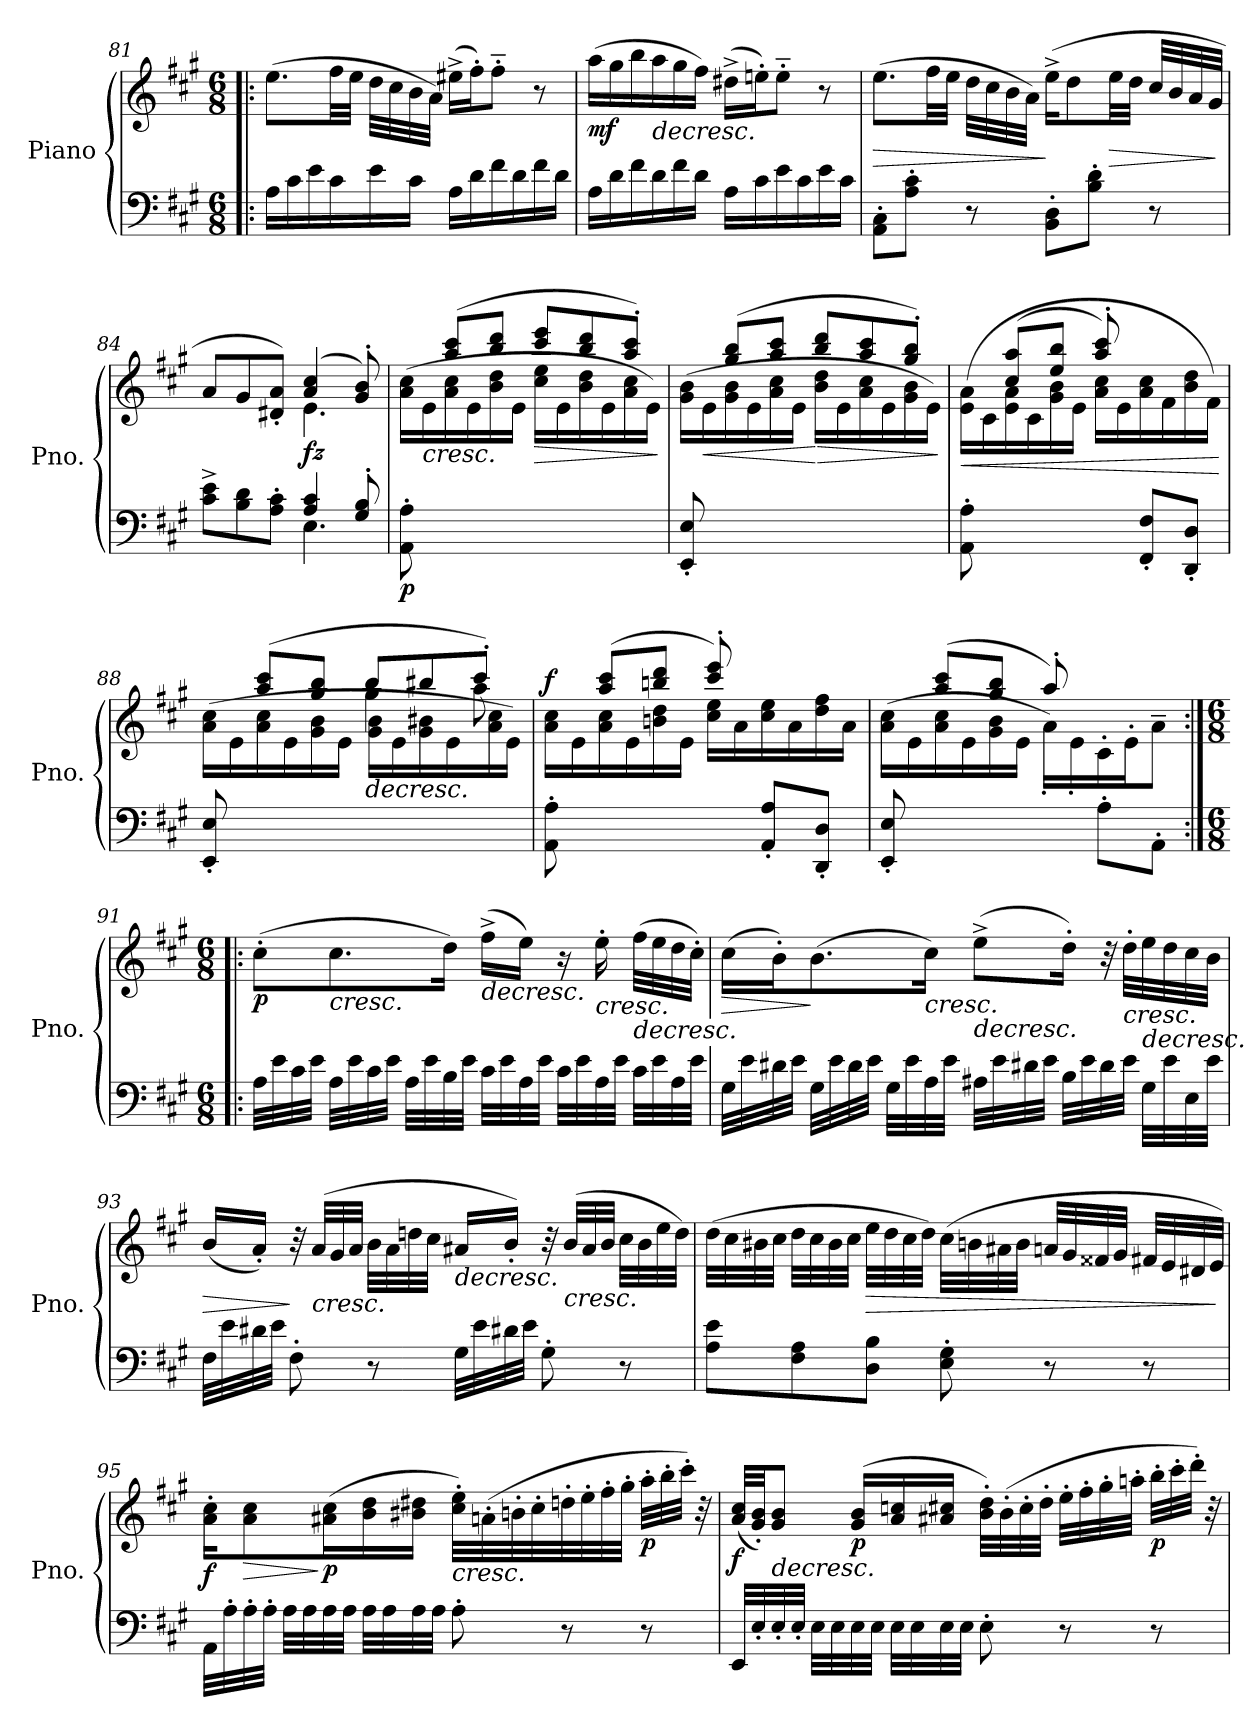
**kern	**kern	**dynam
*part1	*part1	*part1
*staff2	*staff1	*staff1/2
*I"Piano	*	*
*I'Pno.	*	*
!!LO:LB:g=z
*clefF4	*clefG2	*
*k[f#c#g#]	*k[f#c#g#]	*
*M6/8	*M6/8	*
=81!|:	=81!|:	=81!|:
!	!	!LO:DY:b=2
!	!	!LO:DY:n=1:b
16A\LL	(8.ee\L	p mp
16c#\	.	.
16e\	.	.
16c#\	32ff#\LL	.
.	32ee\JJJ	.
16e\	32dd\LLL	.
.	32cc#\	.
16c#\JJ	32b\	.
.	32a\JJJ)	.
16A\LL	(16ee#X^\LL	.
16d\	16ff#'\J)	.
16f#\	8ff#'~\J	.
16d\	.	.
16f#\	8r	.
16d\JJ	.	.
=82	=82	=82
!	!	!LO:DY:b
16A\LL	(16aa\LL	mf
16d\	16gg#\	.
16f#\	16bb\	.
!	!	!LO:HP:b
16d\	16aa\	>
16f#\	16gg#\	.
16d\JJ	16ff#\JJ)	.
16A\LL	(16dd#X^\LL	.
16c#\	16een'\J)	.
16e\	8ee'~\J	.
16c#\	.	.
16e\	8r	.
16c#\JJ	.	.
=83	=83	=83
!	!	!LO:HP:b
8AA\' 8C#\'L	(8.ee\L	>
8A\' 8c#\'J	.	.
.	32ff#\LL	.
.	32ee\JJJ	.
8r	32dd\LLL	.
.	32cc#\	.
.	32b\	.
.	32a\JJJ)	.
8BB\' 8D\'L	(16ee^\KL	]
.	8dd\	.
8B\' 8d\'J	.	.
!	!	!LO:HP:b
.	32ee\LL	>
.	32dd\JJJ	.
8r	32cc#/LLL	.
.	32b/	.
.	32a/	.
.	32g#/JJJ	.
.	.	]
!!LO:LB:g=z
=84	=84	=84
*^	*^	*
8c#\^ 8e\^L	4.ryy	8a/L	4.ryy	.
8B\ 8d\	.	8g#/	.	.
8A\' 8c#\'J	.	8d#X/' 8a/'J)	.	.
!	!	!	!	!LO:DY:b
4A/ 4c#/	4.E\	(4a/ 4cc#/	4.e\	fz
8G#/' 8B/'	.	8g#/' 8b/')	.	.
*v	*v	*	*	*
=85	=85	=85	=85
!	!	!	!LO:DY:b=2
8AA\' 8A\'	8ryy	(16a\ 16cc#\LL	p
!	!	!	!LO:HP:b
.	.	16e\	<
8ryy	(8aa/ 8ccc#/L	16a\ 16cc#\	.
.	.	16e\	.
2ryy	8bb/ 8ddd/J	16b\ 16dd\	.
.	.	16e\JJ	.
!	!	!	!LO:HP:n=1:b
.	8ccc#/ 8eee/L	16cc#\ 16ee\LL	] >
.	.	16e\	.
.	8bb/ 8ddd/	16b\ 16dd\	.
.	.	16e\	.
.	8aa/' 8ccc#/'J)	16a\ 16cc#\	.
.	.	16e\JJ)	.
*	*v	*v	*
.	.	]
=86	=86	=86
*	*^	*
8EE/' 8E/'	8ryy	(16g#\ 16b\LL	.
!	!	!	!LO:HP:b
.	.	16e\	<
8ryy	(8gg#/ 8bb/L	16g#\ 16b\	.
.	.	16e\	.
2ryy	8aa/ 8ccc#/J	16a\ 16cc#\	.
.	.	16e\JJ	.
!	!	!	!LO:HP:n=1:b
.	8bb/ 8ddd/L	16b\ 16dd\LL	[ >
.	.	16e\	.
.	8aa/ 8ccc#/	16a\ 16cc#\	.
.	.	16e\	.
.	8gg#/' 8bb/'J)	16g#\ 16b\	.
.	.	16e\JJ)	.
*	*v	*v	*
.	.	]
=87	=87	=87
!	!	!LO:HP:b
*	*^	*
8AA\' 8A\'	8ryy	(16e\ 16a\LL	<
.	.	16c#\	.
8ryy	(8cc#/ 8aa/L	16e\ 16a\	.
.	.	16c#\	.
8ryy	8ee/ 8bb/J	16g#\ 16b\	.
.	.	16e\JJ	.
8ryy	8aa/' 8ccc#/')	16a\ 16cc#\LL	.
.	.	16e\	.
8FF#/' 8F#/'L	4ryy	16a\ 16cc#\	.
.	.	16f#\	.
8DD/' 8D/'J	.	16b\ 16dd\	.
.	.	16f#\JJ)	.
*	*v	*v	*
.	.	[
!!LO:PB:g=z
=88	=88	=88
*	*^	*
*	*	*^	*
8EE/' 8E/'	8ryy	4.ryy	(16a\ 16cc#\LL	.
.	.	.	16e\	.
8ryy	(8aa/ 8ccc#/L	.	16a\ 16cc#\	.
.	.	.	16e\	.
2ryy	8gg#/ 8bb/J	.	16g#\ 16b\	.
.	.	.	16e\JJ	.
!	!	!	!	!LO:HP:b
.	8bb/L	4gg#\	16g#\ 16b\LL	>
.	.	.	16e\	.
.	8bb#X/	.	16g#\ 16b#X\	.
.	.	.	16e\	.
.	8ccc#'/J)	8aa\	16a\ 16cc#\	.
.	.	.	16e\JJ)	.
*	*v	*v	*v	*
.	.	[
=89	=89	=89
*	*^	*
!	!	!	!LO:DY:a
8AA\' 8A\'	8ryy	16a\ 16cc#\LL	f
.	.	16e\	.
8ryy	(8aa/ 8ccc#/L	16a\ 16cc#\	.
.	.	16e\	.
8ryy	8bbn/ 8ddd/J	16bn\ 16dd\	.
.	.	16e\JJ	.
8ryy	8ccc#/' 8eee/')	16cc#\ 16ee\LL	.
.	.	16a\	.
8AA/' 8A/'L	4ryy	16cc#\ 16ee\	.
.	.	16a\	.
8DD/' 8D/'J	.	16dd\ 16ff#\	.
.	.	16a\JJ	.
=90	=90	=90	=90
8EE/' 8E/'	8ryy	(16a\ 16cc#\LL	.
.	.	16e\	.
8ryy	(8aa/ 8ccc#/L	16a\ 16cc#\	.
.	.	16e\	.
8ryy	8gg#/ 8bb/J	16g#\ 16b\	.
.	.	16e\JJ	.
8ryy	8aa'/)	16a'\LL)	.
.	.	16e'\	.
8A'\L	4ryy	16c#'\	.
.	.	16e'\J	.
8AA'\J	.	8a~\J	.
*	*v	*v	*
!!LO:LB:g=z
=91:|!|:	=91:|!|:	=91:|!|:
!!LO:REH:place=s1:a:B:cj:fs=14:t=Var. V.
*M6/8	*M6/8	*
*	*MM30	*
*	*^	*
!	!LO:TX:a:B:t=Adagio	!	!
!	!	!	!LO:DY:b
*	*v	*v	*
32A\LLL	(8cc#'\L	p
32e\	.	.
32c#\	.	.
32e\JJJ	.	.
!	!	!LO:HP:b
32A\LLL	8.cc#\	<
32e\	.	.
32c#\	.	.
32e\JJJ	.	.
32A\LLL	.	.
32e\	.	.
32B\	16dd\Jk)	.
32e\JJJ	.	.
!	!	!LO:HP:n=1:b
32c#\LLL	(16ff#^\LL	] >
32e\	.	.
32A\	16ee\JJ)	.
32e\JJJ	.	.
32c#\LLL	16r	[
32e\	.	.
!	!	!LO:HP:b
32A\	16ee'\	<
32e\JJJ	.	.
!	!	!LO:HP:n=1:b
32c#\LLL	(32ff#\LLL	] >
32e\	32ee\	.
32A\	32dd\	.
32e\JJJ	32cc#'\JJJ)	.
.	.	[
!!LO:LB:g=z
=92	=92	=92
!	!	!LO:HP:b
32G#\LLL	(16cc#\LL	>
32e\	.	.
32d#X\	16b'\J)	.
32e\JJJ	.	.
32G#\LLL	(8.b\	]
32e\	.	.
32d#\	.	.
32e\JJJ	.	.
32G#\LLL	.	.
32e\	.	.
!	!	!LO:HP:b
32A\	16cc#\Jk)	<
32e\JJJ	.	.
!	!	!LO:HP:n=1:b
32A#X\LLL	(8ee^\L	] >
32e\	.	.
32d#X\	.	.
32e\JJJ	.	.
32B\LLL	16dd'\Jk)	.
32e\	.	.
32d#\	32r	[
!	!	!LO:HP:b
32e\JJJ	32dd'\LLL	<
!	!	!LO:HP:n=1:b
32G#\LLL	32ee\	] >
32e\	32dd\	.
32E\	32cc#\	.
32e\JJJ	32b\JJJ	.
.	.	[
=93	=93	=93
!	!	!LO:HP:b
32F#\LLL	(16b/LL	>
32e\	.	.
32d#X\	16a'/JJ)	.
32e\JJJ	.	.
8F#'\	32r	]
!	!	!LO:HP:b
.	(32a/LLL	<
.	32g#/	.
.	32a/JJJ	.
8r	32b\LLL	.
.	32a\	.
.	32ddn\	.
.	32cc#\JJJ	.
!	!	!LO:HP:n=1:b
32G#\LLL	16a#X/LL	] >
32e\	.	.
32d#X\	16b'/JJ)	.
32e\JJJ	.	.
8G#'\	32r	[
!	!LO:TX:b:i:t=cresc.	!
.	(32b/LLL	.
.	32a#/	.
.	32b/JJJ	.
8r	32cc#\LLL	.
.	32b\	.
.	32ee\	.
.	32dd\JJJ)	.
!!LO:LB:g=z
=94	=94	=94
8A\ 8e\L	(32dd\LLL	.
.	32cc#\	.
.	32b#X\	.
.	32cc#\JJJ	.
8F#\ 8A\	32dd\LLL	.
.	32cc#\	.
.	32b#\	.
.	32cc#\JJJ	.
!	!	!LO:HP:b
8D\ 8B\J	32ee\LLL	>
.	32dd\	.
.	32cc#\	.
.	32dd\JJJ)	.
8E\' 8G#\'	(32cc#\LLL	.
.	32bn\	.
.	32a#X\	.
.	32b\JJJ	.
8r	32an/LLL	.
.	32g#/	.
.	32f##X/	.
.	32g#/JJJ	.
8r	32f#X/LLL	.
.	32e/	.
.	32d#X/	.
.	32e/JJJ)	.
.	.	]
=95	=95	=95
!	!	!LO:DY:b
32AA\LLL	16a\' 16cc#\'KL	f
32A'\	.	.
!	!	!LO:HP:b
32A'\	8a\ 8cc#\	>
32A'\JJJ	.	.
32A\LLL	.	.
32A\	.	.
!	!	!LO:DY:n=1:b
32A\	(16a#X\ 16cc#\L	] p
32A\JJJ	.	.
32A\LLL	16b\ 16dd\	.
32A\	.	.
32A\	16b#X\ 16dd#X\JJ	.
32A\JJJ	.	.
!	!	!LO:HP:b
8A'\	32cc#\' 32ee\'LLL)	<
.	(32an'\	.
.	32bn'\	.
.	32cc#'\	.
8r	32ddn'\	.
.	32ee'\	.
.	32ff#'\	.
.	32gg#'\JJJ	.
!	!	!LO:DY:n=2:b
8r	32aa'\LLL	] p
.	32bb'\	.
.	32ccc#'\JJJ)	.
.	32r	.
!!LO:PB:g=z
=96	=96	=96
!	!	!LO:DY:b
32EE/LLL	(32a/ 32cc#/LLL	f
32E'/	32g#/' 32b/'JJ)	.
!	!	!LO:HP:b
32E'/	8g#/ 8b/J	>
32E'/JJJ	.	.
32E\LLL	.	.
32E\	.	.
!	!	!LO:DY:n=1:b
32E\	(16g#/ 16b/LL	[ p
32E\JJJ	.	.
32E\LLL	16a/ 16ccn/	.
32E\	.	.
32E\	16a#X/ 16cc#X/JJ	.
32E\JJJ	.	.
8E'\	32b\' 32dd\'LLL)	.
.	(32b'\	.
.	32cc#'\	.
.	32dd'\JJJ	.
8r	32ee'\LLL	.
.	32ff#'\	.
.	32gg#'\	.
.	32aan'\JJJ	.
!	!	!LO:DY:n=2:b
8r	32bb'\LLL	] p
.	32ccc#'\	.
.	32ddd'\JJJ)	.
.	32r	.
=	=	=
*-	*-	*-
